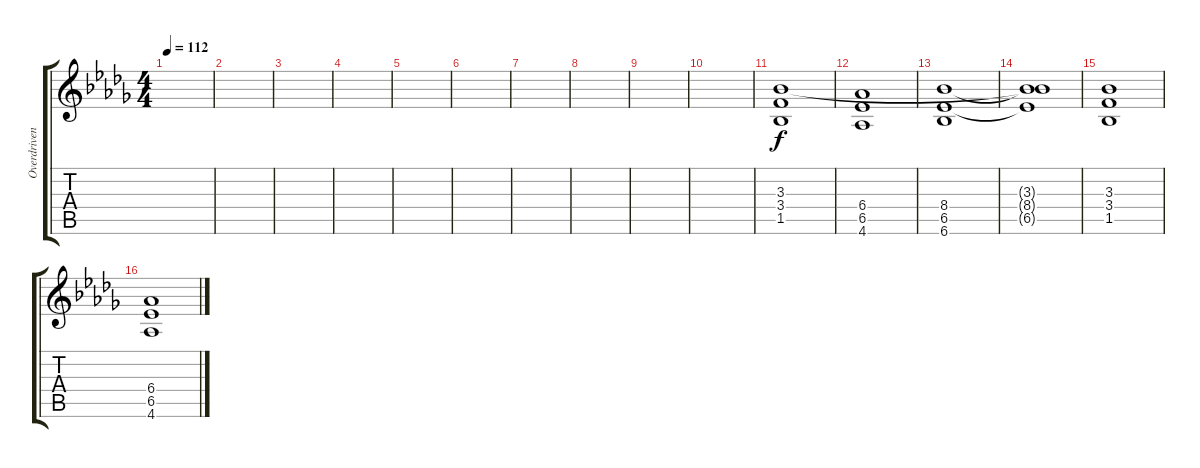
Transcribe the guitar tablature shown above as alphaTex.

\track ("Overdriven Guitar" "Overdriven") {instrument overdrivenguitar}
\staff {score tabs}
\tuning (E4 B3 G3 D3 A2 E2) {hide}
\ts (4 4)
\tempo 112
\clef g2
\ks bbminor
|
|
|
|
|
|
|
|
|
|
(3.3 3.4 1.5).1 |
(6.4 6.5 4.6).1 |
(8.4 6.5 6.6).1 |
(3.3{t} 8.4{t} 6.5{t}).1 |
(3.3 3.4 1.5).1 |
(6.4 6.5 4.6).1
